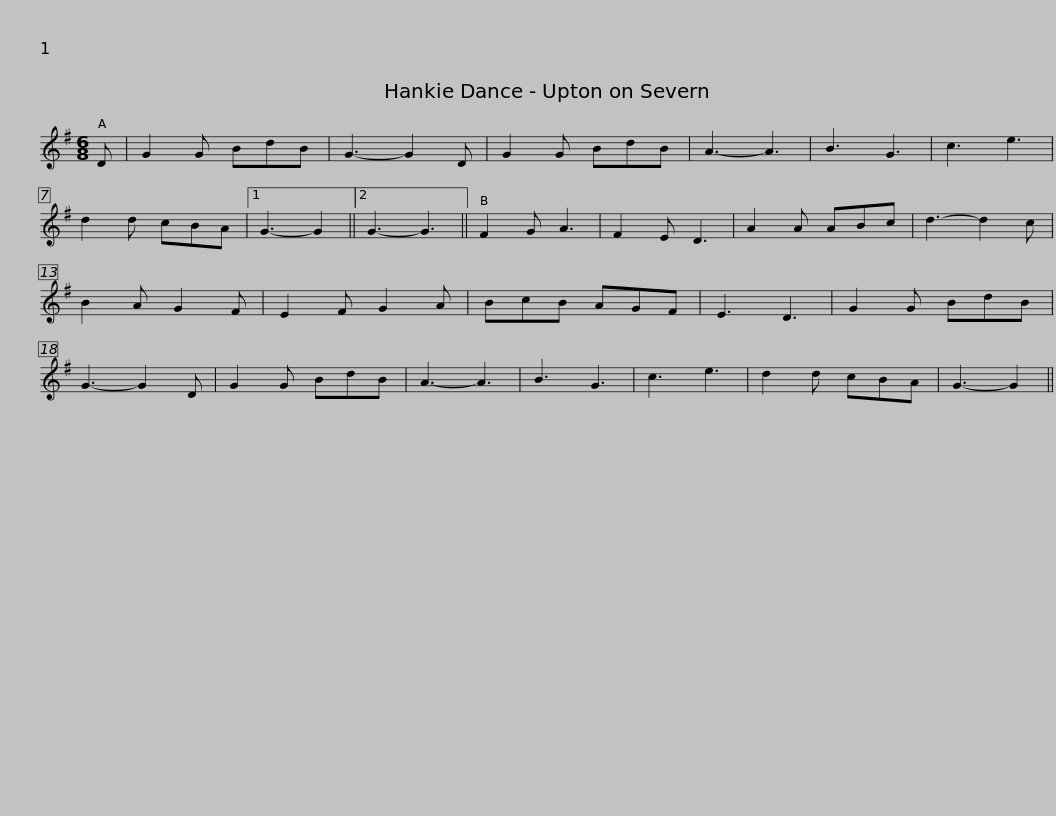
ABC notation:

X:1
L:1/8
M:6/8
I:linebreak $
K:G
V:1 treble
V:1
 D | G2 G BdB | G3- G2 D | G2 G BdB | A3- A3 | %5
 B3 G3 | c3 e3 | d2 d cBA |1 G3- G2 ||2 G3- G3 || %10
 F2 G A3 |$ F2 E D3 | A2 A ABc | d3- d2 c | B2 A G2 F | %15
 E2 F G2 A | BcB AGF | E3 D3 | G2 G BdB | G3- G2 D |$ %20
 G2 G BdB | A3- A3 | B3 G3 | c3 e3 | d2 d cBA | %25
 G3- G2 || %26
